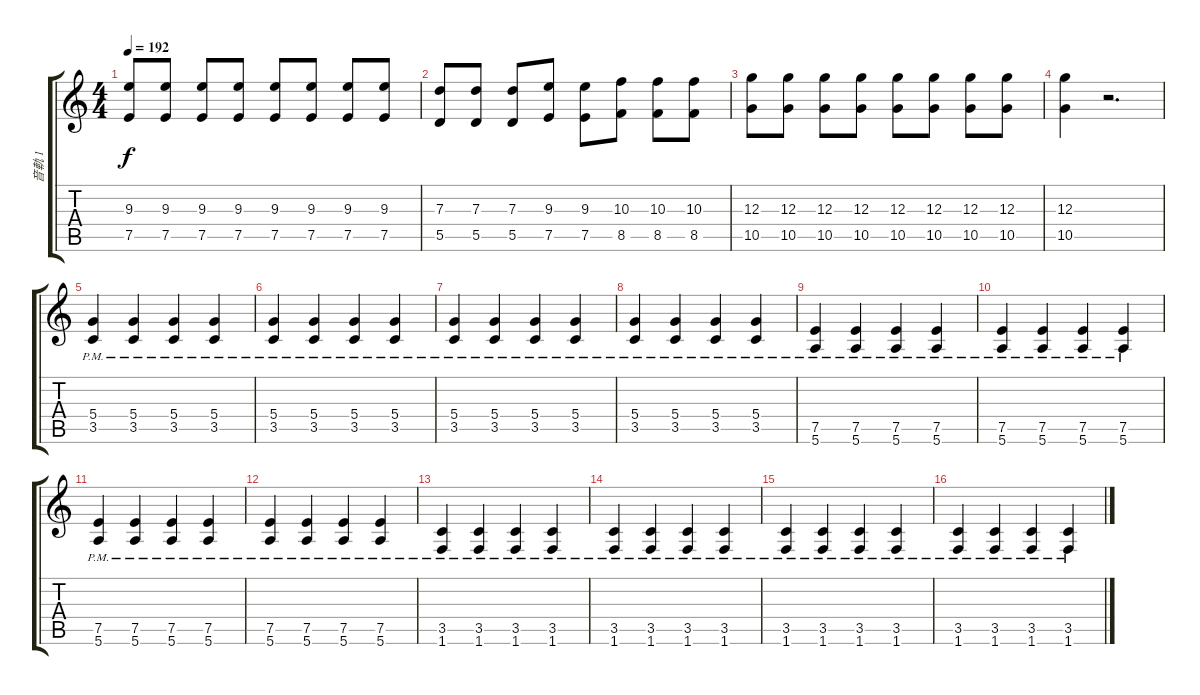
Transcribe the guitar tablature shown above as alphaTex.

\track ("音軌 1" "音軌 1") {instrument electricguitarjazz}
\staff {score tabs}
\tuning (E4 B3 G3 D3 A2 E2) {hide}
\ts (4 4)
\tempo 192
\clef g2
\ks c
(9.3 7.5).8{dy f} (9.3 7.5).8 (9.3 7.5).8 (9.3 7.5).8 (9.3 7.5).8 (9.3 7.5).8 (9.3 7.5).8 (9.3 7.5).8 |
(7.3 5.5).8 (7.3 5.5).8 (7.3 5.5).8 (9.3 7.5).8 (9.3 7.5).8 (10.3 8.5).8 (10.3 8.5).8 (10.3 8.5).8 |
(12.3 10.5).8 (12.3 10.5).8 (12.3 10.5).8 (12.3 10.5).8 (12.3 10.5).8 (12.3 10.5).8 (12.3 10.5).8 (12.3 10.5).8 |
(12.3 10.5).4 r.2{d} |
(5.4{pm} 3.5{pm}).4 (5.4{pm} 3.5{pm}).4 (5.4{pm} 3.5{pm}).4 (5.4{pm} 3.5{pm}).4 |
(5.4{pm} 3.5{pm}).4 (5.4{pm} 3.5{pm}).4 (5.4{pm} 3.5{pm}).4 (5.4{pm} 3.5{pm}).4 |
(5.4{pm} 3.5{pm}).4 (5.4{pm} 3.5{pm}).4 (5.4{pm} 3.5{pm}).4 (5.4{pm} 3.5{pm}).4 |
(5.4{pm} 3.5{pm}).4 (5.4{pm} 3.5{pm}).4 (5.4{pm} 3.5{pm}).4 (5.4{pm} 3.5{pm}).4 |
(7.5{pm} 5.6{pm}).4 (7.5{pm} 5.6{pm}).4 (7.5{pm} 5.6{pm}).4 (7.5{pm} 5.6{pm}).4 |
(7.5{pm} 5.6{pm}).4 (7.5{pm} 5.6{pm}).4 (7.5{pm} 5.6{pm}).4 (7.5{pm} 5.6{pm}).4 |
(7.5{pm} 5.6{pm}).4 (7.5{pm} 5.6{pm}).4 (7.5{pm} 5.6{pm}).4 (7.5{pm} 5.6{pm}).4 |
(7.5{pm} 5.6{pm}).4 (7.5{pm} 5.6{pm}).4 (7.5{pm} 5.6{pm}).4 (7.5{pm} 5.6{pm}).4 |
(3.5{pm} 1.6{pm}).4 (3.5{pm} 1.6{pm}).4 (3.5{pm} 1.6{pm}).4 (3.5{pm} 1.6{pm}).4 |
(3.5{pm} 1.6{pm}).4 (3.5{pm} 1.6{pm}).4 (3.5{pm} 1.6{pm}).4 (3.5{pm} 1.6{pm}).4 |
(3.5{pm} 1.6{pm}).4 (3.5{pm} 1.6{pm}).4 (3.5{pm} 1.6{pm}).4 (3.5{pm} 1.6{pm}).4 |
(3.5{pm} 1.6{pm}).4 (3.5{pm} 1.6{pm}).4 (3.5{pm} 1.6{pm}).4 (3.5{pm} 1.6{pm}).4
